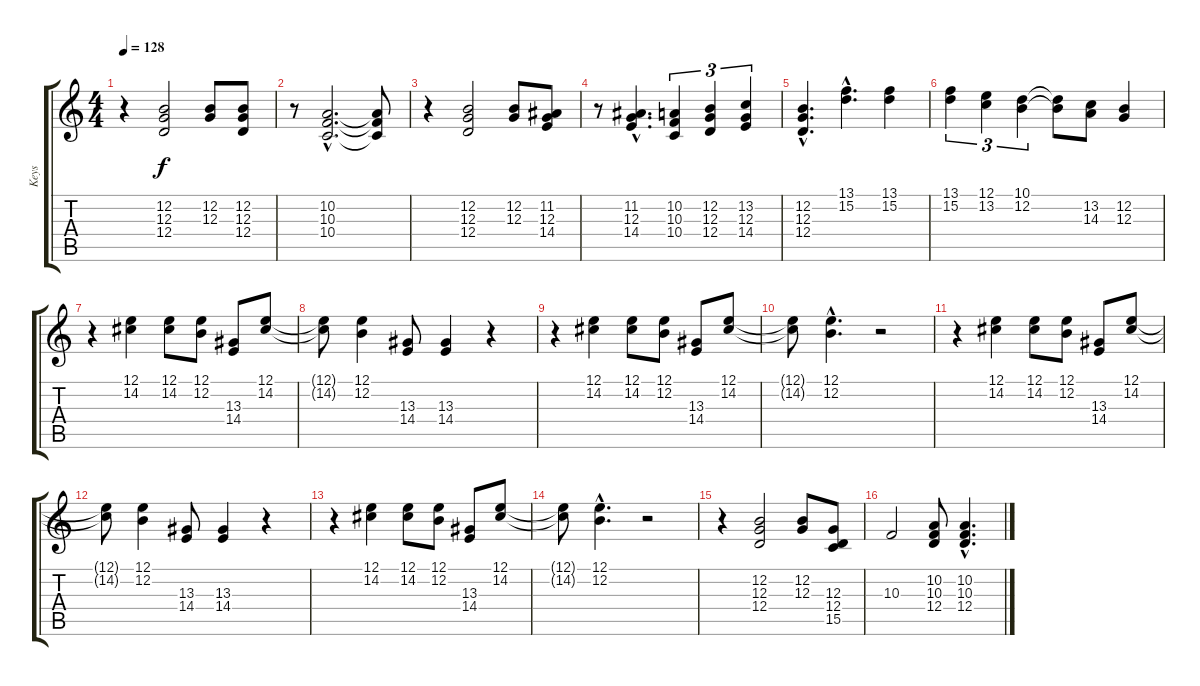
\track ("Keys" "Keys") {instrument rockorgan}
\staff {score tabs}
\tuning (E4 B3 G3 D3 A2 E2) {hide}
\ts (4 4)
\tempo 128
\clef g2
\ks c
r.4{dy f} (12.2 12.3 12.4).2 (12.2 12.3).8 (12.2 12.3 12.4).8 |
r.8 (10.2{hac} 10.3{hac} 10.4{hac}).2{d} (10.2{t} 10.3{t} 10.4{t}).8 |
r.4 (12.2 12.3 12.4).2 (12.2 12.3).8 (11.2 12.3 14.4).8 |
r.8 (11.2{hac} 12.3{hac} 14.4{hac}).4{d} (10.2 10.3 10.4).4{tu (3 2)} (12.2 12.3 12.4).4{tu (3 2)} (13.2 12.3 14.4).4{tu (3 2)} |
(12.2{hac} 12.3{hac} 12.4{hac}).4{d} (13.1{hac} 15.2{hac}).4{d} (13.1 15.2).4 |
(13.1 15.2).4{tu (3 2)} (12.1 13.2).4{tu (3 2)} (10.1 12.2).4{tu (3 2)} (10.1{t} 12.2{t}).8 (13.2 14.3).8 (12.2 12.3).4 |
r.4 (12.1 14.2).4 (12.1 14.2).8 (12.1 12.2).8 (13.3 14.4).8 (12.1 14.2).8 |
(12.1{t} 14.2{t}).8 (12.1 12.2).4 (13.3 14.4).8 (13.3 14.4).4 r.4 |
r.4 (12.1 14.2).4 (12.1 14.2).8 (12.1 12.2).8 (13.3 14.4).8 (12.1 14.2).8 |
(12.1{t} 14.2{t}).8 (12.1{hac} 12.2{hac}).4{d} r.2 |
r.4 (12.1 14.2).4 (12.1 14.2).8 (12.1 12.2).8 (13.3 14.4).8 (12.1 14.2).8 |
(12.1{t} 14.2{t}).8 (12.1 12.2).4 (13.3 14.4).8 (13.3 14.4).4 r.4 |
r.4 (12.1 14.2).4 (12.1 14.2).8 (12.1 12.2).8 (13.3 14.4).8 (12.1 14.2).8 |
(12.1{t} 14.2{t}).8 (12.1{hac} 12.2{hac}).4{d} r.2 |
r.4 (12.2 12.3 12.4).2 (12.2 12.3).8 (12.3 12.4 15.5).8 |
10.3.2 (10.2 10.3 12.4).8 (10.2{hac} 10.3{hac} 12.4{hac}).4{d}
